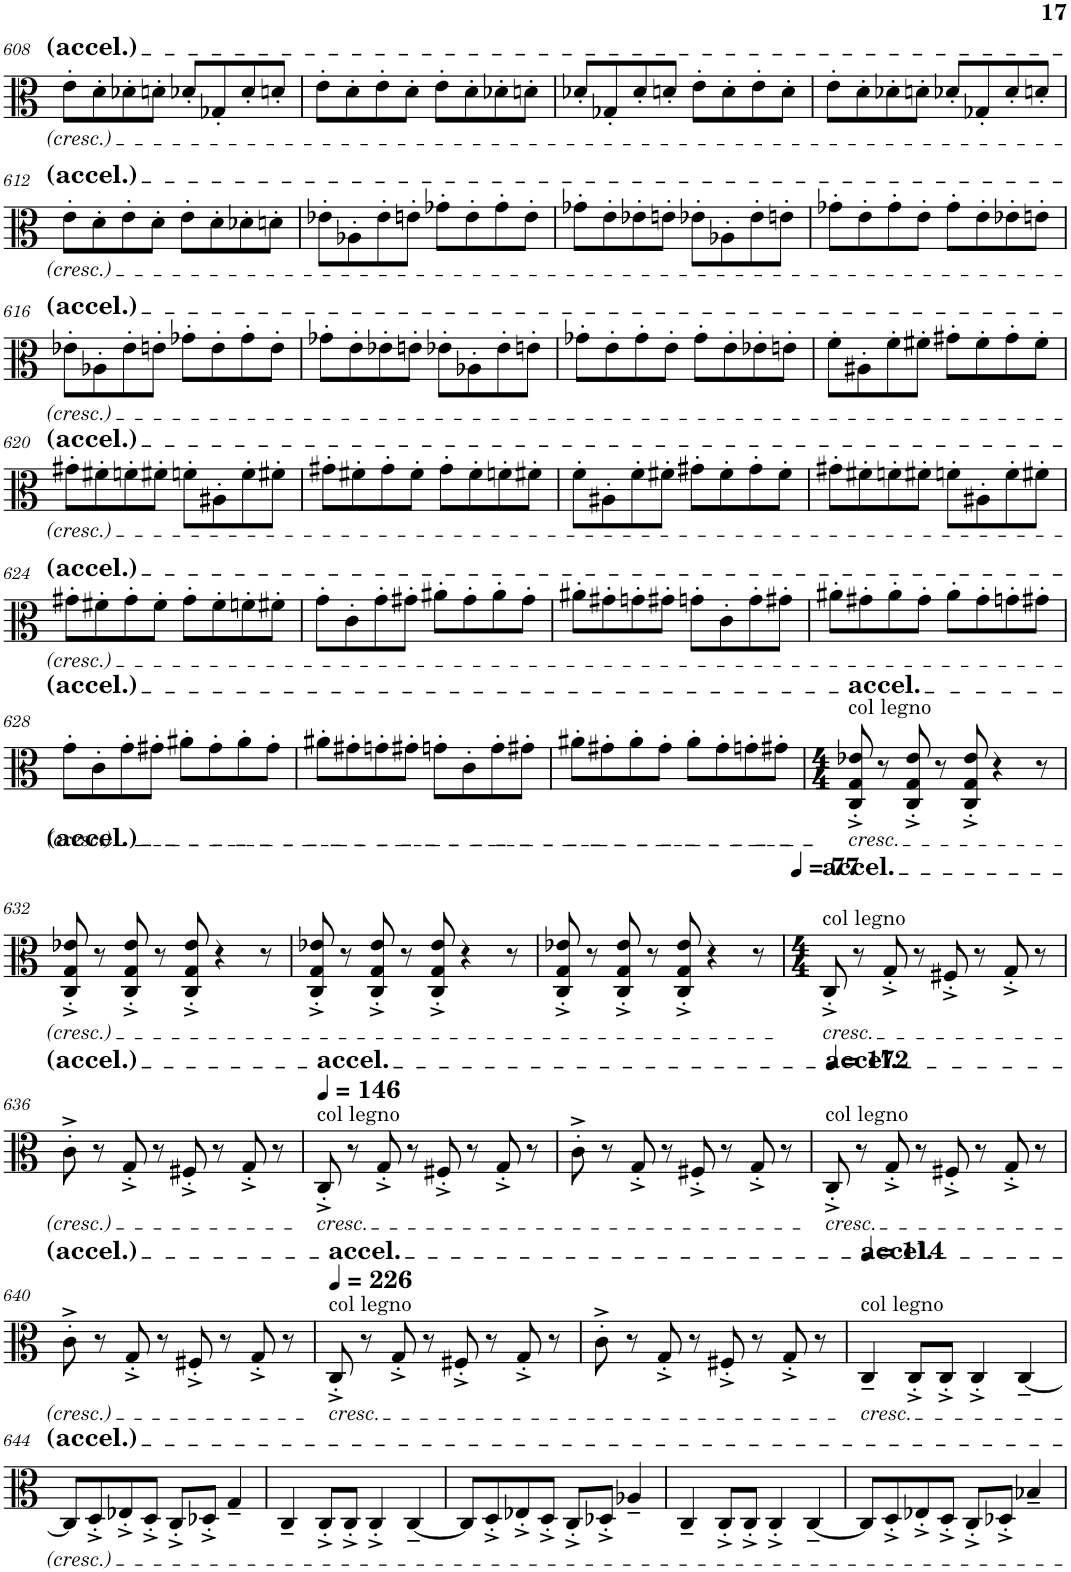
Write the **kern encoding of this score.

**kern
*part1
*staff1
*I"Viola
*I'Vla.
!!LO:PB:g=z
*clefC3
*k[]
*M2/2
=608
8e'\L
8d'\
8d-X'\
8dn'\J
8d-X'/L
8G-X'/
8d-'/
8dn'/J
=609
8e'\L
8d'\
8e'\
8d'\J
8e'\L
8d'\
8d-X'\
8dn'\J
=610
8d-X'/L
8G-X'/
8d-'/
8dn'/J
8e'\L
8d'\
8e'\
8d'\J
=611
8e'\L
8d'\
8d-X'\
8dn'\J
8d-X'/L
8G-X'/
8d-'/
8dn'/J
!!LO:LB:g=z
=612
8e'\L
8d'\
8e'\
8d'\J
8e'\L
8d'\
8d-X'\
8dn'\J
=613
8e-X'\L
8A-X'\
8e-'\
8en'\J
8g-X'\L
8e'\
8g-'\
8e'\J
=614
8g-X'\L
8e'\
8e-X'\
8en'\J
8e-X'\L
8A-X'\
8e-'\
8en'\J
=615
8g-X'\L
8e'\
8g-'\
8e'\J
8g-'\L
8e'\
8e-X'\
8en'\J
!!LO:LB:g=z
=616
8e-X'\L
8A-X'\
8e-'\
8en'\J
8g-X'\L
8e'\
8g-'\
8e'\J
=617
8g-X'\L
8e'\
8e-X'\
8en'\J
8e-X'\L
8A-X'\
8e-'\
8en'\J
=618
8g-X'\L
8e'\
8g-'\
8e'\J
8g-'\L
8e'\
8e-X'\
8en'\J
=619
8f'\L
8A#X'\
8f'\
8f#X'\J
8g#X'\L
8f#'\
8g#'\
8f#'\J
!!LO:LB:g=z
=620
8g#X'\L
8f#X'\
8fn'\
8f#X'\J
8fn'\L
8A#X'\
8f'\
8f#X'\J
=621
8g#X'\L
8f#X'\
8g#'\
8f#'\J
8g#'\L
8f#'\
8fn'\
8f#X'\J
=622
8f'\L
8A#X'\
8f'\
8f#X'\J
8g#X'\L
8f#'\
8g#'\
8f#'\J
=623
8g#X'\L
8f#X'\
8fn'\
8f#X'\J
8fn'\L
8A#X'\
8f'\
8f#X'\J
!!LO:LB:g=z
=624
8g#X'\L
8f#X'\
8g#'\
8f#'\J
8g#'\L
8f#'\
8fn'\
8f#X'\J
=625
8g'\L
8c'\
8g'\
8g#X'\J
8a#X'\L
8g#'\
8a#'\
8g#'\J
=626
8a#X'\L
8g#X'\
8gn'\
8g#X'\J
8gn'\L
8c'\
8g'\
8g#X'\J
=627
8a#X'\L
8g#X'\
8a#'\
8g#'\J
8a#'\L
8g#'\
8gn'\
8g#X'\J
!!LO:LB:g=z
=628
8g'\L
8c'\
8g'\
8g#X'\J
8a#X'\L
8g#'\
8a#'\
8g#'\J
=629
8a#X'\L
8g#X'\
8gn'\
8g#X'\J
8gn'\L
8c'\
8g'\
8g#X'\J
=630
8a#X'\L
8g#X'\
8a#'\
8g#'\J
8a#'\L
8g#'\
8gn'\
8g#X'\J
=631
*M4/4
!LO:TX:a:t=col legno
!LO:TX:b:i:t=cresc.
!LO:TX:a:t=accel.
8C/'^ 8G/'^ 8e-X/'^
8r
8C/'^ 8G/'^ 8e-/'^
8r
8C/'^ 8G/'^ 8e-/'^
4r
8r
!!LO:LB:g=z
=632
8C/'^ 8G/'^ 8e-X/'^
8r
8C/'^ 8G/'^ 8e-/'^
8r
8C/'^ 8G/'^ 8e-/'^
4r
8r
=633
8C/'^ 8G/'^ 8e-X/'^
8r
8C/'^ 8G/'^ 8e-/'^
8r
8C/'^ 8G/'^ 8e-/'^
4r
8r
=634
8C/'^ 8G/'^ 8e-X/'^
8r
8C/'^ 8G/'^ 8e-/'^
8r
8C/'^ 8G/'^ 8e-/'^
4r
8r
=635
*M4/4
*MM77
!LO:TX:a:t=col legno
!LO:TX:b:i:t=cresc.
!LO:TX:a:t=accel.
8C'^/
8r
8G'^/
8r
8F#X'^/
8r
8G'^/
8r
!!LO:LB:g=z
=636
8c'^\
8r
8G'^/
8r
8F#X'^/
8r
8G'^/
8r
=637
*MM146
!LO:TX:a:t=col legno
!LO:TX:b:i:t=cresc.
!LO:TX:a:t=accel.
8C'^/
8r
8G'^/
8r
8F#X'^/
8r
8G'^/
8r
=638
8c'^\
8r
8G'^/
8r
8F#X'^/
8r
8G'^/
8r
=639
*MM172
!LO:TX:a:t=col legno
!LO:TX:b:i:t=cresc.
!LO:TX:a:t=accel.
8C'^/
8r
8G'^/
8r
8F#X'^/
8r
8G'^/
8r
!!LO:LB:g=z
=640
8c'^\
8r
8G'^/
8r
8F#X'^/
8r
8G'^/
8r
=641
*MM226
!LO:TX:a:t=col legno
!LO:TX:b:i:t=cresc.
!LO:TX:a:t=accel.
8C'^/
8r
8G'^/
8r
8F#X'^/
8r
8G'^/
8r
=642
8c'^\
8r
8G'^/
8r
8F#X'^/
8r
8G'^/
8r
=643
*MM114
!LO:TX:a:t=col legno
!LO:TX:b:i:t=cresc.
!LO:TX:a:t=accel.
4C~/
8C'^/L
8C'^/J
4C'^/
[4C~/
!!LO:LB:g=z
=644
8C/L]
8D'^/
8E-X'^/
8D'^/J
8C'^/L
8D-X'^/J
4G~/
=645
4C~/
8C'^/L
8C'^/J
4C'^/
[4C~/
=646
8C/L]
8D'^/
8E-X'^/
8D'^/J
8C'^/L
8D-X'^/J
4A-X~/
=647
4C~/
8C'^/L
8C'^/J
4C'^/
[4C~/
=648
8C/L]
8D'^/
8E-X'^/
8D'^/J
8C'^/L
8D-X'^/J
4B-X~/
=
*-
